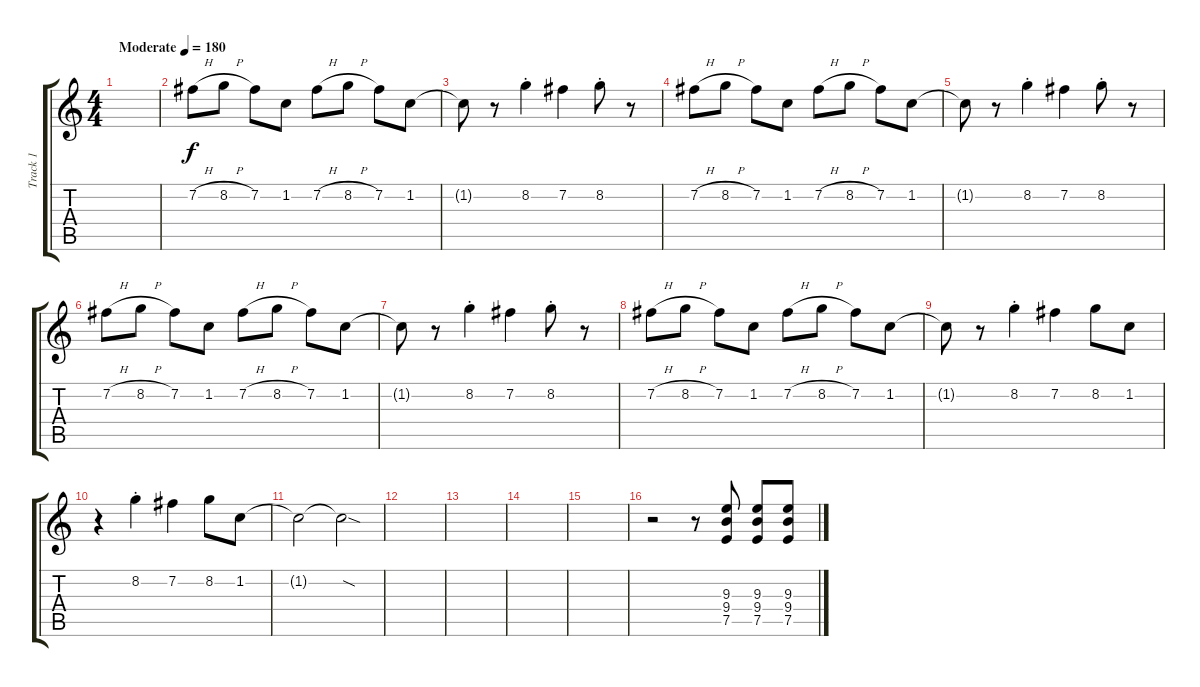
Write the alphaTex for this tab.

\track ("Track 1" "Track 1") {instrument distortionguitar}
\staff {score tabs}
\tuning (E4 B3 G3 D3 A2 E2) {hide}
\ts (4 4)
\tempo (180 "Moderate")
\clef g2
\ks c
|
7.2{h}.8 8.2{h}.8 7.2.8 1.2.8 7.2{h}.8 8.2{h}.8 7.2.8 1.2.8 |
1.2{t}.8 r.8 8.2{st}.4 7.2.4 8.2{st}.8 r.8 |
7.2{h}.8 8.2{h}.8 7.2.8 1.2.8 7.2{h}.8 8.2{h}.8 7.2.8 1.2.8 |
1.2{t}.8 r.8 8.2{st}.4 7.2.4 8.2{st}.8 r.8 |
7.2{h}.8 8.2{h}.8 7.2.8 1.2.8 7.2{h}.8 8.2{h}.8 7.2.8 1.2.8 |
1.2{t}.8 r.8 8.2{st}.4 7.2.4 8.2{st}.8 r.8 |
7.2{h}.8 8.2{h}.8 7.2.8 1.2.8 7.2{h}.8 8.2{h}.8 7.2.8 1.2.8 |
1.2{t}.8 r.8 8.2{st}.4 7.2.4 8.2.8 1.2.8 |
r.4 8.2{st}.4 7.2.4 8.2.8 1.2.8 |
1.2{t}.2 1.2{sod t}.2 |
|
|
|
|
r.2{volume 16} r.8 (9.3 9.4 7.5).8 (9.3 9.4 7.5).8 (9.3 9.4 7.5).8
